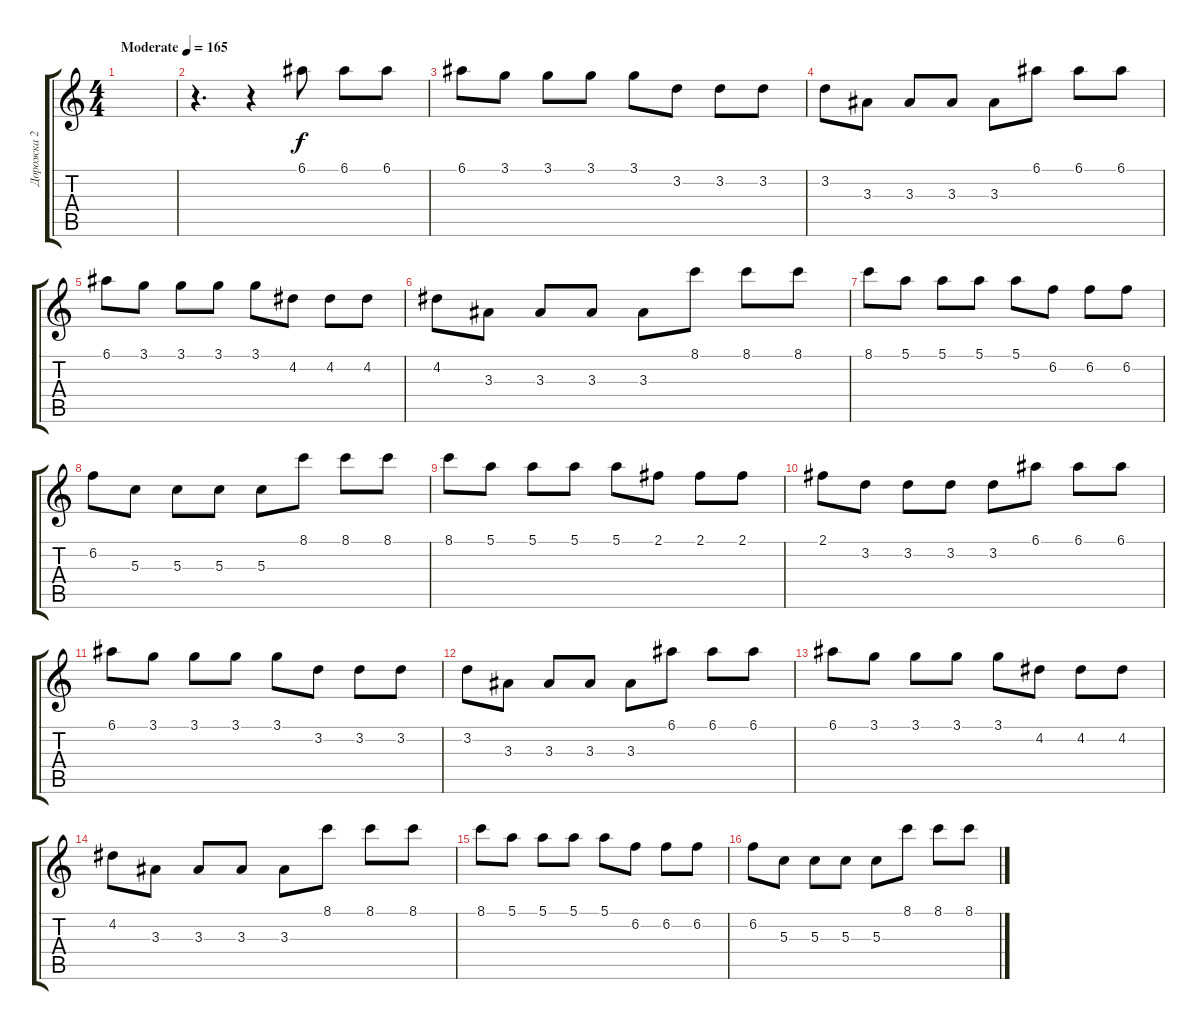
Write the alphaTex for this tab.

\track ("Дорожка 2" "Дорожка 2") {instrument overdrivenguitar}
\staff {score tabs}
\tuning (E4 B3 G3 D3 A2 E2) {hide}
\ts (4 4)
\tempo (165 "Moderate")
\clef g2
\ks c
|
r.4{d} r.4 6.1.8 6.1.8 6.1.8 |
6.1.8 3.1.8 3.1.8 3.1.8 3.1.8 3.2.8 3.2.8 3.2.8 |
3.2.8 3.3.8 3.3.8 3.3.8 3.3.8 6.1.8 6.1.8 6.1.8 |
6.1.8 3.1.8 3.1.8 3.1.8 3.1.8 4.2.8 4.2.8 4.2.8 |
4.2.8 3.3.8 3.3.8 3.3.8 3.3.8 8.1.8 8.1.8 8.1.8 |
8.1.8 5.1.8 5.1.8 5.1.8 5.1.8 6.2.8 6.2.8 6.2.8 |
6.2.8 5.3.8 5.3.8 5.3.8 5.3.8 8.1.8 8.1.8 8.1.8 |
8.1.8 5.1.8 5.1.8 5.1.8 5.1.8 2.1.8 2.1.8 2.1.8 |
2.1.8 3.2.8 3.2.8 3.2.8 3.2.8 6.1.8 6.1.8 6.1.8 |
6.1.8 3.1.8 3.1.8 3.1.8 3.1.8 3.2.8 3.2.8 3.2.8 |
3.2.8 3.3.8 3.3.8 3.3.8 3.3.8 6.1.8 6.1.8 6.1.8 |
6.1.8 3.1.8 3.1.8 3.1.8 3.1.8 4.2.8 4.2.8 4.2.8 |
4.2.8 3.3.8 3.3.8 3.3.8 3.3.8 8.1.8 8.1.8 8.1.8 |
8.1.8 5.1.8 5.1.8 5.1.8 5.1.8 6.2.8 6.2.8 6.2.8 |
6.2.8 5.3.8 5.3.8 5.3.8 5.3.8 8.1.8 8.1.8 8.1.8
